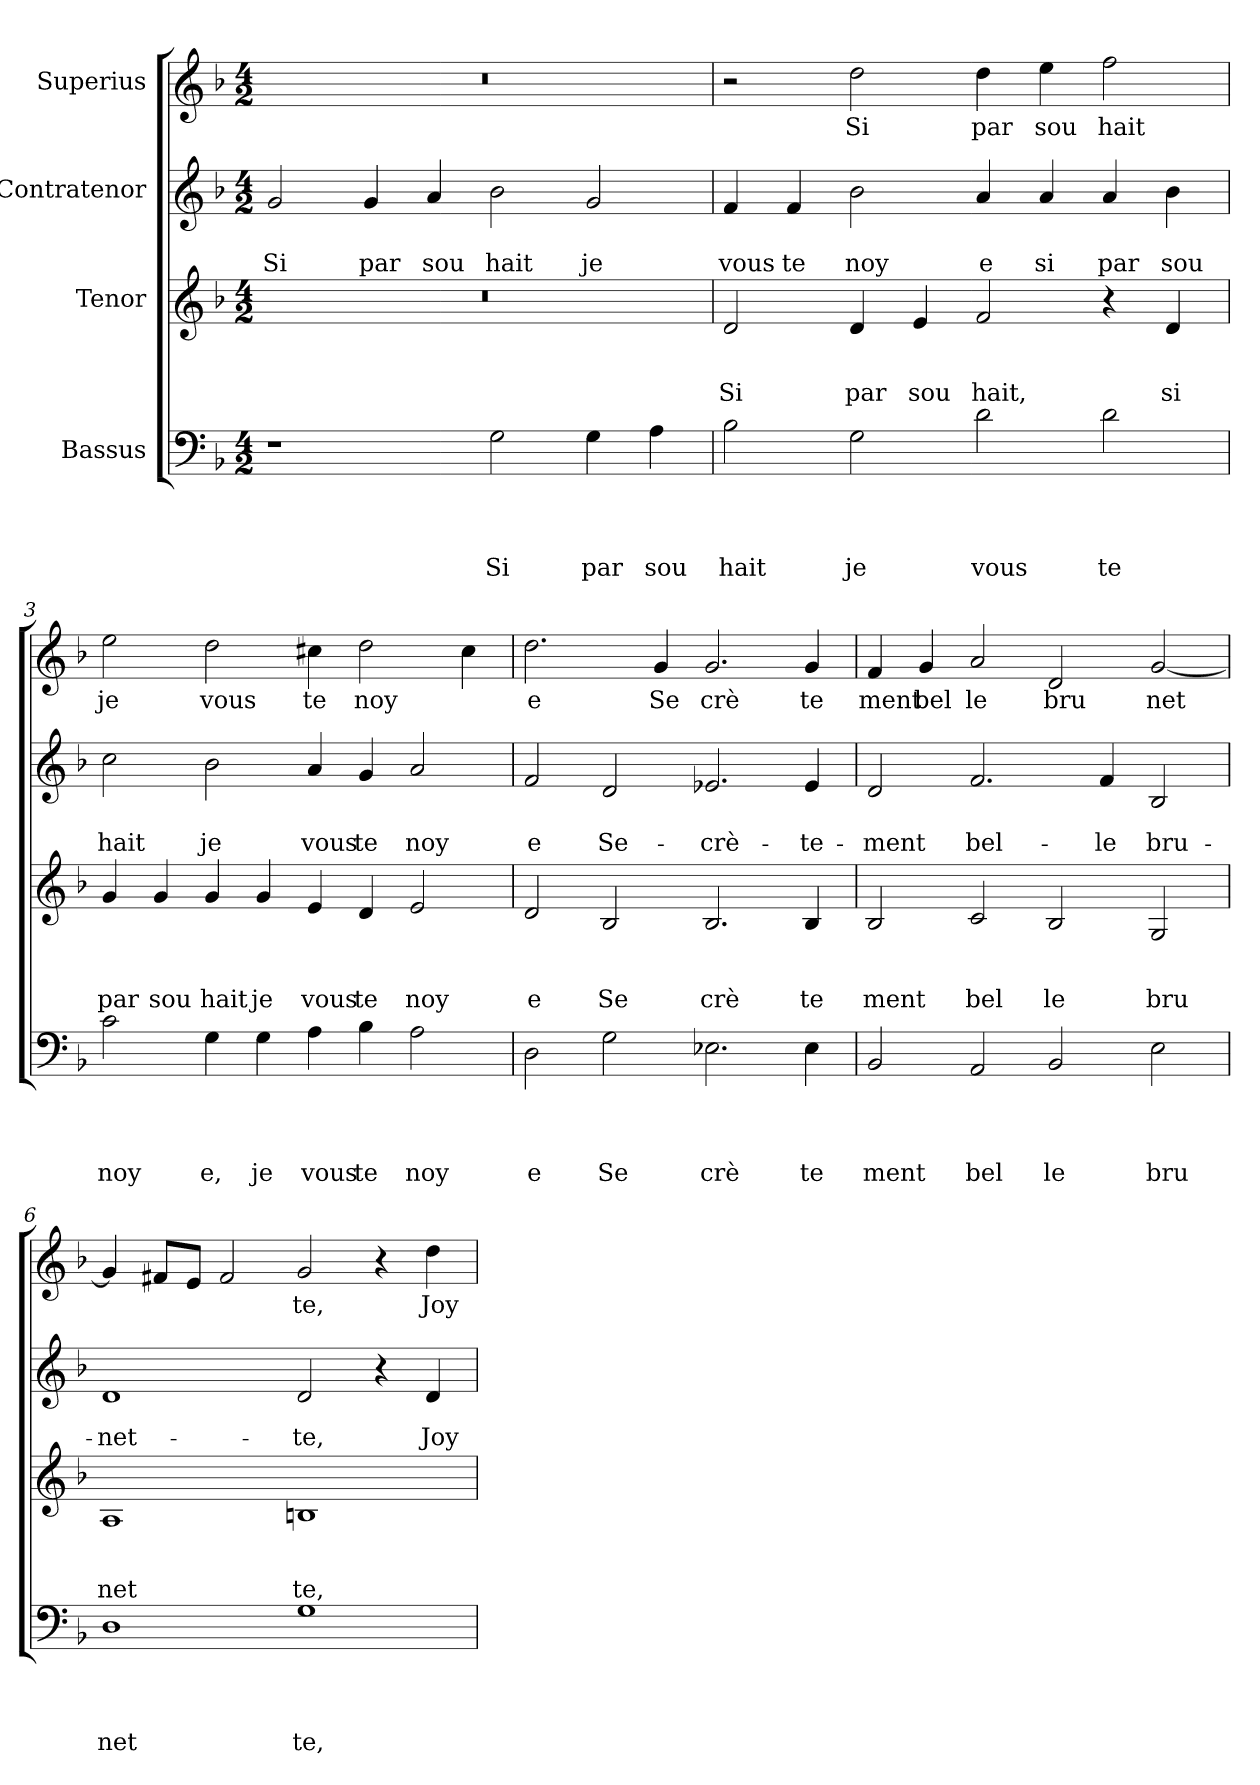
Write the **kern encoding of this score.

**kern	**text	**text	**text	**text	**kern	**text	**text	**text	**kern	**text	**text	**kern	**text
*part4	*part4	*part4	*part4	*part4	*part3	*part3	*part3	*part3	*part2	*part2	*part2	*part1	*part1
*staff4	*staff4	*staff4	*staff4	*staff4	*staff3	*staff3	*staff3	*staff3	*staff2	*staff2	*staff2	*staff1	*staff1
*I"Bassus	*	*	*	*	*I"Tenor	*	*	*	*I"Contratenor	*	*	*I"Superius	*
*clefF4	*	*	*	*	*clefG2	*	*	*	*clefG2	*	*	*clefG2	*
*k[b-]	*	*	*	*	*k[b-]	*	*	*	*k[b-]	*	*	*k[b-]	*
*F:	*	*	*	*	*F:	*	*	*	*F:	*	*	*F:	*
*M4/2	*	*	*	*	*M4/2	*	*	*	*M4/2	*	*	*M4/2	*
=1	=1	=1	=1	=1	=1	=1	=1	=1	=1	=1	=1	=1	=1
!	!	!	!	!	!	!	!	!	!	!	!LO:LY:b	!	!
1r	.	.	.	.	0r	.	.	.	2g/	.	Si	0r	.
!	!	!	!	!	!	!	!	!	!	!	!LO:LY:b	!	!
.	.	.	.	.	.	.	.	.	4g/	.	par	.	.
!	!	!	!	!	!	!	!	!	!	!	!LO:LY:b	!	!
.	.	.	.	.	.	.	.	.	4a/	.	sou	.	.
!	!	!	!	!LO:LY:b	!	!	!	!	!	!	!LO:LY:b	!	!
2G\	.	.	.	Si	.	.	.	.	2b-\	.	hait	.	.
!	!	!	!	!LO:LY:b	!	!	!	!	!	!	!LO:LY:b	!	!
4G\	.	.	.	par	.	.	.	.	2g/	.	je	.	.
!	!	!	!	!LO:LY:b	!	!	!	!	!	!	!	!	!
4A\	.	.	.	sou	.	.	.	.	.	.	.	.	.
=2	=2	=2	=2	=2	=2	=2	=2	=2	=2	=2	=2	=2	=2
!	!	!	!	!LO:LY:b	!	!	!	!LO:LY:b	!	!	!LO:LY:b	!	!
2B-\	.	.	.	hait	2d/	.	.	Si	4f/	.	vous	2r	.
!	!	!	!	!	!	!	!	!	!	!	!LO:LY:b	!	!
.	.	.	.	.	.	.	.	.	4f/	.	te	.	.
!	!	!	!	!LO:LY:b	!	!	!	!LO:LY:b	!	!	!LO:LY:b	!	!LO:LY:b
2G\	.	.	.	je	4d/	.	.	par	2b-\	.	noy	2dd\	Si
!	!	!	!	!	!	!	!	!LO:LY:b	!	!	!	!	!
.	.	.	.	.	4e/	.	.	sou	.	.	.	.	.
!	!	!	!	!LO:LY:b	!	!	!	!LO:LY:b	!	!	!LO:LY:b	!	!LO:LY:b
2d\	.	.	.	vous	2f/	.	.	hait,	4a/	.	e	4dd\	par
!	!	!	!	!	!	!	!	!	!	!	!LO:LY:b	!	!LO:LY:b
.	.	.	.	.	.	.	.	.	4a/	.	si	4ee\	sou
!	!	!	!	!LO:LY:b	!	!	!	!	!	!	!LO:LY:b	!	!LO:LY:b
2d\	.	.	.	te	4r	.	.	.	4a/	.	par	2ff\	hait
!	!	!	!	!	!	!	!	!LO:LY:b	!	!	!LO:LY:b	!	!
.	.	.	.	.	4d/	.	.	si	4b-\	.	sou	.	.
=3	=3	=3	=3	=3	=3	=3	=3	=3	=3	=3	=3	=3	=3
!	!	!	!	!LO:LY:b	!	!	!	!LO:LY:b	!	!	!LO:LY:b	!	!LO:LY:b
2c\	.	.	.	noy	4g/	.	.	par	2cc\	.	hait	2ee\	je
!	!	!	!	!	!	!	!	!LO:LY:b	!	!	!	!	!
.	.	.	.	.	4g/	.	.	sou	.	.	.	.	.
!	!	!	!	!LO:LY:b	!	!	!	!LO:LY:b	!	!	!LO:LY:b	!	!LO:LY:b
4G\	.	.	.	e,	4g/	.	.	hait	2b-\	.	je	2dd\	vous
!	!	!	!	!LO:LY:b	!	!	!	!LO:LY:b	!	!	!	!	!
4G\	.	.	.	je	4g/	.	.	je	.	.	.	.	.
!	!	!	!	!LO:LY:b	!	!	!	!LO:LY:b	!	!	!LO:LY:b	!	!LO:LY:b
4A\	.	.	.	vous	4e/	.	.	vous	4a/	.	vous	4cc#X\	te
!	!	!	!	!LO:LY:b	!	!	!	!LO:LY:b	!	!	!LO:LY:b	!	!LO:LY:b
4B-\	.	.	.	te	4d/	.	.	te	4g/	.	te	2dd\	noy
!	!	!	!	!LO:LY:b	!	!	!	!LO:LY:b	!	!	!LO:LY:b	!	!
2A\	.	.	.	noy	2e/	.	.	noy	2a/	.	noy	.	.
.	.	.	.	.	.	.	.	.	.	.	.	4cc#\	.
!!LO:LB:g=z
=4	=4	=4	=4	=4	=4	=4	=4	=4	=4	=4	=4	=4	=4
!	!	!	!	!LO:LY:b	!	!	!	!LO:LY:b	!	!	!LO:LY:b	!	!LO:LY:b
2D\	.	.	.	e	2d/	.	.	e	2f/	.	e	2.dd\	e
!	!	!	!	!LO:LY:b	!	!	!	!LO:LY:b	!	!	!LO:LY:b	!	!
2G\	.	.	.	Se	2B-/	.	.	Se	2d/	.	Se-	.	.
!	!	!	!	!	!	!	!	!	!	!	!	!	!LO:LY:b
.	.	.	.	.	.	.	.	.	.	.	.	4g/	Se
!	!	!	!	!LO:LY:b	!	!	!	!LO:LY:b	!	!	!LO:LY:b	!	!LO:LY:b
2.E-X\	.	.	.	crè	2.B-/	.	.	crè	2.e-X/	.	-crè-	2.g/	crè
!	!	!	!	!LO:LY:b	!	!	!	!LO:LY:b	!	!	!LO:LY:b	!	!LO:LY:b
4E-\	.	.	.	te	4B-/	.	.	te	4e-/	.	-te-	4g</	te
=5	=5	=5	=5	=5	=5	=5	=5	=5	=5	=5	=5	=5	=5
!	!	!	!	!LO:LY:b	!	!	!	!LO:LY:b	!	!	!LO:LY:b	!	!LO:LY:b
2BB-/	.	.	.	ment	2B-/	.	.	ment	2d/	.	-ment	4f/	ment
!	!	!	!	!	!	!	!	!	!	!	!	!	!LO:LY:b
.	.	.	.	.	.	.	.	.	.	.	.	4g/	bel
!	!	!	!	!LO:LY:b	!	!	!	!LO:LY:b	!	!	!LO:LY:b	!	!LO:LY:b
2AA/	.	.	.	bel	2c/	.	.	bel	2.f/	.	bel-	2a/	le
!	!	!	!	!LO:LY:b	!	!	!	!LO:LY:b	!	!	!	!	!LO:LY:b
2BB-/	.	.	.	le	2B-/	.	.	le	.	.	.	2d/	bru
!	!	!	!	!	!	!	!	!	!	!	!LO:LY:b	!	!
.	.	.	.	.	.	.	.	.	4f/	.	-le	.	.
!	!	!	!	!LO:LY:b	!	!	!	!LO:LY:b	!	!	!LO:LY:b	!	!LO:LY:b
2E\	.	.	.	bru	2G/	.	.	bru	2B-/	.	bru-	[<2g/	net
=6	=6	=6	=6	=6	=6	=6	=6	=6	=6	=6	=6	=6	=6
!	!	!	!	!LO:LY:b	!	!	!	!LO:LY:b	!	!	!LO:LY:b	!	!
1D	.	.	.	net	1A	.	.	net	1d	.	-net-	4g/]	.
.	.	.	.	.	.	.	.	.	.	.	.	8f#/L	.
.	.	.	.	.	.	.	.	.	.	.	.	8e/J	.
.	.	.	.	.	.	.	.	.	.	.	.	2f#/	.
!	!	!	!	!LO:LY:b	!	!	!	!LO:LY:b	!	!	!LO:LY:b	!	!LO:LY:b
1G	.	.	.	te,	1Bn	.	.	te,	2d/	.	-te,	2g/	te,
.	.	.	.	.	.	.	.	.	4r	.	.	4r	.
!	!	!	!	!	!	!	!	!	!	!	!LO:LY:b	!	!LO:LY:b
.	.	.	.	.	.	.	.	.	4d/	.	Joy-	4dd\	Joy
=	=	=	=	=	=	=	=	=	=	=	=	=	=
*-	*-	*-	*-	*-	*-	*-	*-	*-	*-	*-	*-	*-	*-
